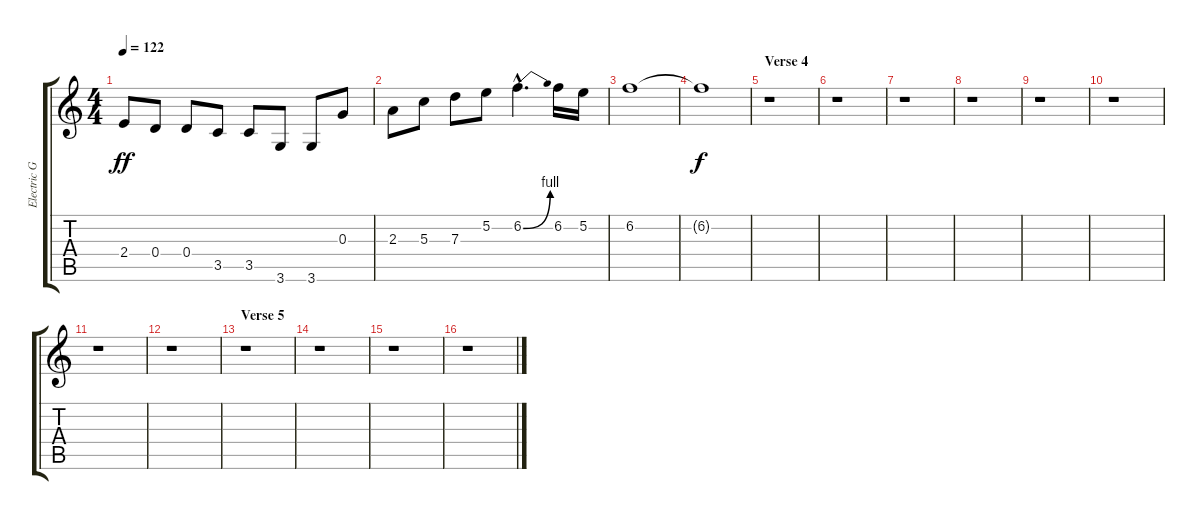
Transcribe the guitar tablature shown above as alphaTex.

\track ("Electric Guitar 1" "Electric G") {instrument overdrivenguitar}
\staff {score tabs}
\tuning (E4 B3 G3 D3 A2 E2) {hide}
\ts (4 4)
\tempo 122
\clef g2
\ks c
2.4.8{dy ff} 0.4.8 0.4.8 3.5.8 3.5.8 3.6.8 3.6.8 0.3.8 |
2.3.8 5.3.8 7.3.8 5.2.8 6.2{be (bend 0 0 60 4) hac}.4{d} 6.2.16 5.2.16 |
6.2.1 |
6.2{t}.1{dy f} |
\section ("" "Verse 4")
r.1 |
r.1 |
r.1 |
r.1 |
r.1 |
r.1 |
r.1 |
r.1 |
\section ("" "Verse 5")
r.1 |
r.1 |
r.1 |
r.1
